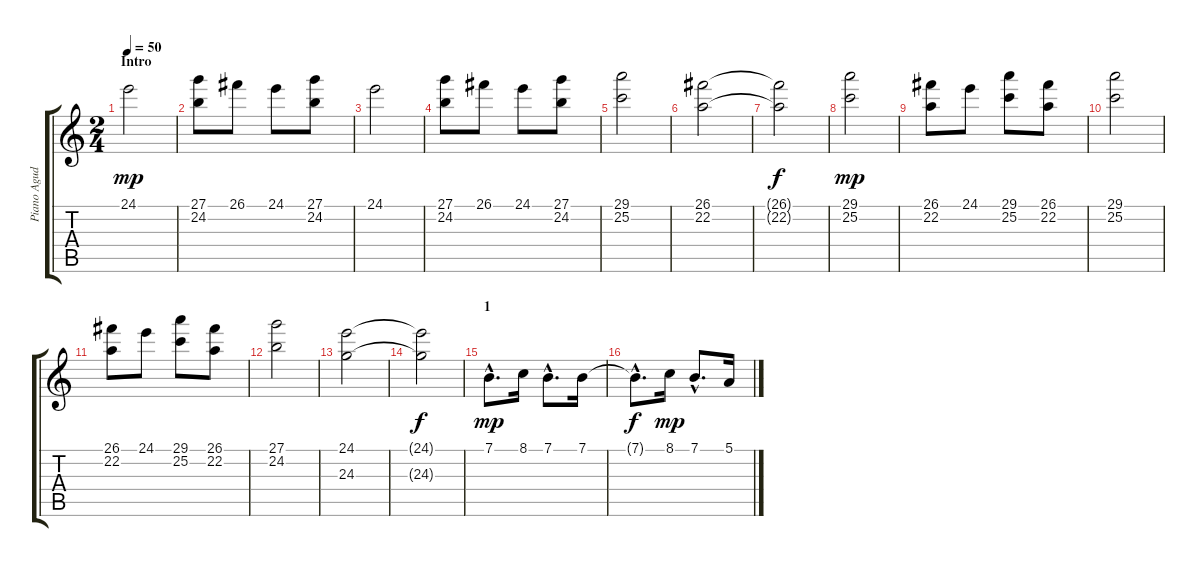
\track ("Piano Agudo" "Piano Agud") {instrument acousticgrandpiano}
\staff {score tabs}
\tuning (E4 B3 G3 D3 A2 E2) {hide}
\ts (2 4)
\section ("" "Intro")
\tempo 50
\clef g2
\ks c
24.1.2{dy mp instrument acousticgrandpiano} |
(27.1 24.2).8 26.1.8 24.1.8 (27.1 24.2).8 |
24.1.2 |
(27.1 24.2).8 26.1.8 24.1.8 (27.1 24.2).8 |
(29.1 25.2).2 |
(26.1 22.2).2 |
(26.1{t} 22.2{t}).2{dy f} |
(29.1 25.2).2{dy mp} |
(26.1 22.2).8 24.1.8 (29.1 25.2).8 (26.1 22.2).8 |
(29.1 25.2).2 |
(26.1 22.2).8 24.1.8 (29.1 25.2).8 (26.1 22.2).8 |
(27.1 24.2).2 |
(24.1 24.3).2 |
(24.1{t} 24.3{t}).2{dy f} |
\section ("" "1")
7.1{hac}.8{d dy mp} 8.1.16 7.1{hac}.8{d} 7.1.16 |
7.1{hac t}.8{d dy f} 8.1.16{dy mp} 7.1{hac}.8{d} 5.1.16
